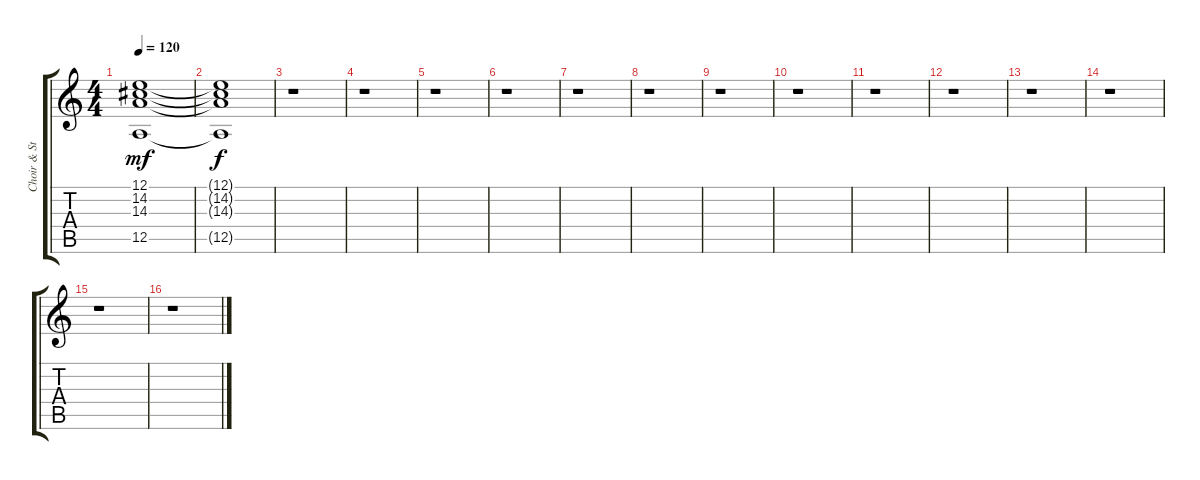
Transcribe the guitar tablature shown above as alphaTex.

\track ("Choir & String Synth" "Choir & St") {instrument voiceoohs}
\staff {score tabs}
\tuning (E4 B3 G3 D3 A2 E2) {hide}
\ts (4 4)
\tempo 120
\clef g2
\ks c
(12.1 14.2 14.3 12.5).1{dy mf} |
(12.1{t} 14.2{t} 14.3{t} 12.5{t}).1{dy f} |
r.1 |
r.1 |
r.1 |
r.1 |
r.1 |
r.1 |
r.1 |
r.1 |
r.1 |
r.1 |
r.1 |
r.1 |
r.1 |
r.1
